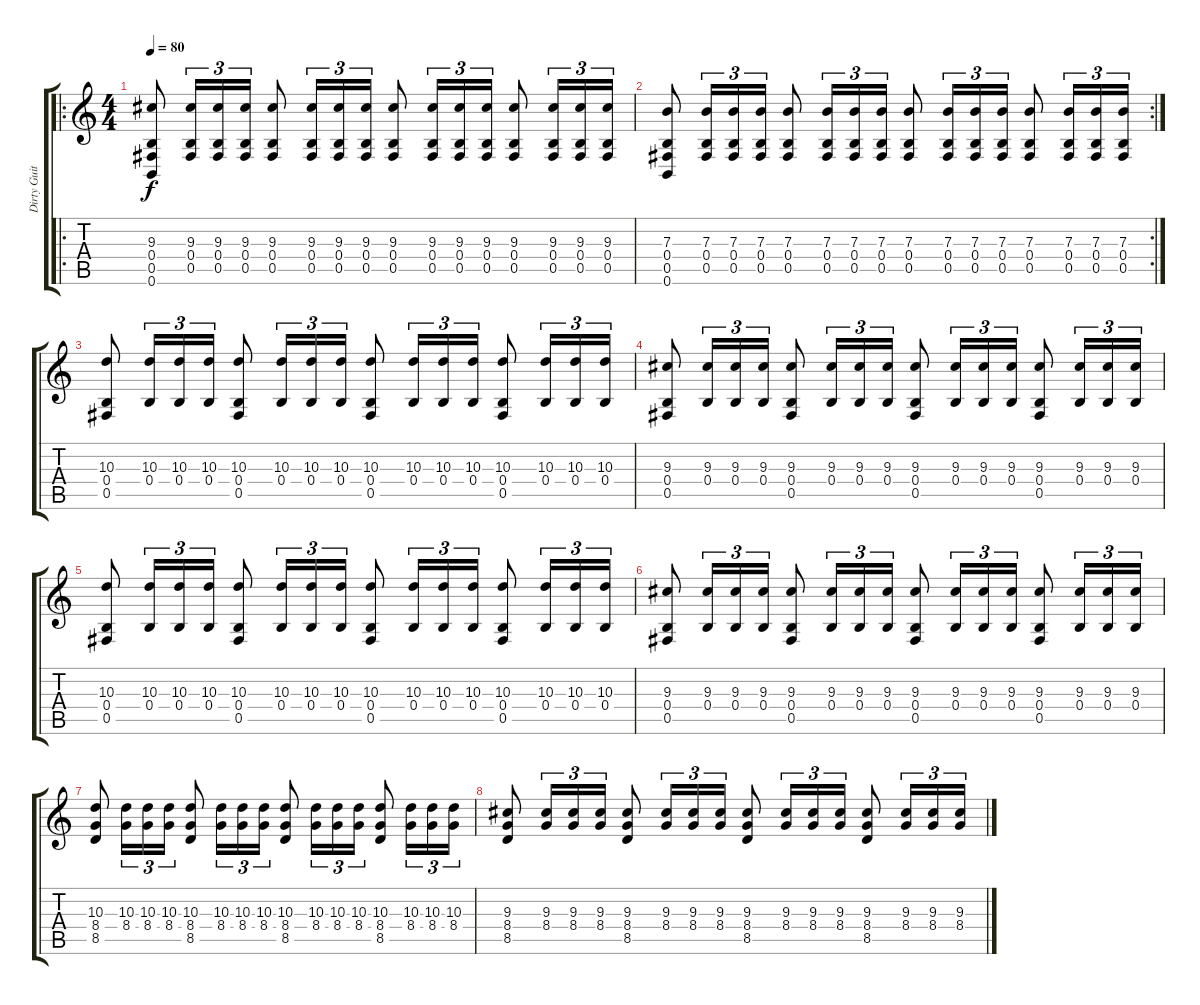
\track ("Dirty Guitar" "Dirty Guit") {instrument overdrivenguitar}
\staff {score tabs}
\tuning (Db4 Ab3 E3 B2 Gb2 B1) {hide}
\ro
\ts (4 4)
\section ("" " ")
\tempo 80
\clef g2
\ks c
(9.3 0.4 0.5 0.6).8{dy f instrument overdrivenguitar} (9.3 0.4 0.5).16{tu (3 2)} (9.3 0.4 0.5).16{tu (3 2)} (9.3 0.4 0.5).16{tu (3 2)} (9.3 0.4 0.5).8 (9.3 0.4 0.5).16{tu (3 2)} (9.3 0.4 0.5).16{tu (3 2)} (9.3 0.4 0.5).16{tu (3 2)} (9.3 0.4 0.5).8 (9.3 0.4 0.5).16{tu (3 2)} (9.3 0.4 0.5).16{tu (3 2)} (9.3 0.4 0.5).16{tu (3 2)} (9.3 0.4 0.5).8 (9.3 0.4 0.5).16{tu (3 2)} (9.3 0.4 0.5).16{tu (3 2)} (9.3 0.4 0.5).16{tu (3 2)} |
\rc 2
(7.3 0.4 0.5 0.6).8 (7.3 0.4 0.5).16{tu (3 2)} (7.3 0.4 0.5).16{tu (3 2)} (7.3 0.4 0.5).16{tu (3 2)} (7.3 0.4 0.5).8 (7.3 0.4 0.5).16{tu (3 2)} (7.3 0.4 0.5).16{tu (3 2)} (7.3 0.4 0.5).16{tu (3 2)} (7.3 0.4 0.5).8 (7.3 0.4 0.5).16{tu (3 2)} (7.3 0.4 0.5).16{tu (3 2)} (7.3 0.4 0.5).16{tu (3 2)} (7.3 0.4 0.5).8 (7.3 0.4 0.5).16{tu (3 2)} (7.3 0.4 0.5).16{tu (3 2)} (7.3 0.4 0.5).16{tu (3 2)} |
(10.3 0.4 0.5).8 (10.3 0.4).16{tu (3 2)} (10.3 0.4).16{tu (3 2)} (10.3 0.4).16{tu (3 2)} (10.3 0.4 0.5).8 (10.3 0.4).16{tu (3 2)} (10.3 0.4).16{tu (3 2)} (10.3 0.4).16{tu (3 2)} (10.3 0.4 0.5).8 (10.3 0.4).16{tu (3 2)} (10.3 0.4).16{tu (3 2)} (10.3 0.4).16{tu (3 2)} (10.3 0.4 0.5).8 (10.3 0.4).16{tu (3 2)} (10.3 0.4).16{tu (3 2)} (10.3 0.4).16{tu (3 2)} |
(9.3 0.4 0.5).8 (9.3 0.4).16{tu (3 2)} (9.3 0.4).16{tu (3 2)} (9.3 0.4).16{tu (3 2)} (9.3 0.4 0.5).8 (9.3 0.4).16{tu (3 2)} (9.3 0.4).16{tu (3 2)} (9.3 0.4).16{tu (3 2)} (9.3 0.4 0.5).8 (9.3 0.4).16{tu (3 2)} (9.3 0.4).16{tu (3 2)} (9.3 0.4).16{tu (3 2)} (9.3 0.4 0.5).8 (9.3 0.4).16{tu (3 2)} (9.3 0.4).16{tu (3 2)} (9.3 0.4).16{tu (3 2)} |
(10.3 0.4 0.5).8 (10.3 0.4).16{tu (3 2)} (10.3 0.4).16{tu (3 2)} (10.3 0.4).16{tu (3 2)} (10.3 0.4 0.5).8 (10.3 0.4).16{tu (3 2)} (10.3 0.4).16{tu (3 2)} (10.3 0.4).16{tu (3 2)} (10.3 0.4 0.5).8 (10.3 0.4).16{tu (3 2)} (10.3 0.4).16{tu (3 2)} (10.3 0.4).16{tu (3 2)} (10.3 0.4 0.5).8 (10.3 0.4).16{tu (3 2)} (10.3 0.4).16{tu (3 2)} (10.3 0.4).16{tu (3 2)} |
(9.3 0.4 0.5).8 (9.3 0.4).16{tu (3 2)} (9.3 0.4).16{tu (3 2)} (9.3 0.4).16{tu (3 2)} (9.3 0.4 0.5).8 (9.3 0.4).16{tu (3 2)} (9.3 0.4).16{tu (3 2)} (9.3 0.4).16{tu (3 2)} (9.3 0.4 0.5).8 (9.3 0.4).16{tu (3 2)} (9.3 0.4).16{tu (3 2)} (9.3 0.4).16{tu (3 2)} (9.3 0.4 0.5).8 (9.3 0.4).16{tu (3 2)} (9.3 0.4).16{tu (3 2)} (9.3 0.4).16{tu (3 2)} |
(10.3 8.4 8.5).8 (10.3 8.4).16{tu (3 2)} (10.3 8.4).16{tu (3 2)} (10.3 8.4).16{tu (3 2)} (10.3 8.4 8.5).8 (10.3 8.4).16{tu (3 2)} (10.3 8.4).16{tu (3 2)} (10.3 8.4).16{tu (3 2)} (10.3 8.4 8.5).8 (10.3 8.4).16{tu (3 2)} (10.3 8.4).16{tu (3 2)} (10.3 8.4).16{tu (3 2)} (10.3 8.4 8.5).8 (10.3 8.4).16{tu (3 2)} (10.3 8.4).16{tu (3 2)} (10.3 8.4).16{tu (3 2)} |
(9.3 8.4 8.5).8 (9.3 8.4).16{tu (3 2)} (9.3 8.4).16{tu (3 2)} (9.3 8.4).16{tu (3 2)} (9.3 8.4 8.5).8 (9.3 8.4).16{tu (3 2)} (9.3 8.4).16{tu (3 2)} (9.3 8.4).16{tu (3 2)} (9.3 8.4 8.5).8 (9.3 8.4).16{tu (3 2)} (9.3 8.4).16{tu (3 2)} (9.3 8.4).16{tu (3 2)} (9.3 8.4 8.5).8 (9.3 8.4).16{tu (3 2)} (9.3 8.4).16{tu (3 2)} (9.3 8.4).16{tu (3 2)}
